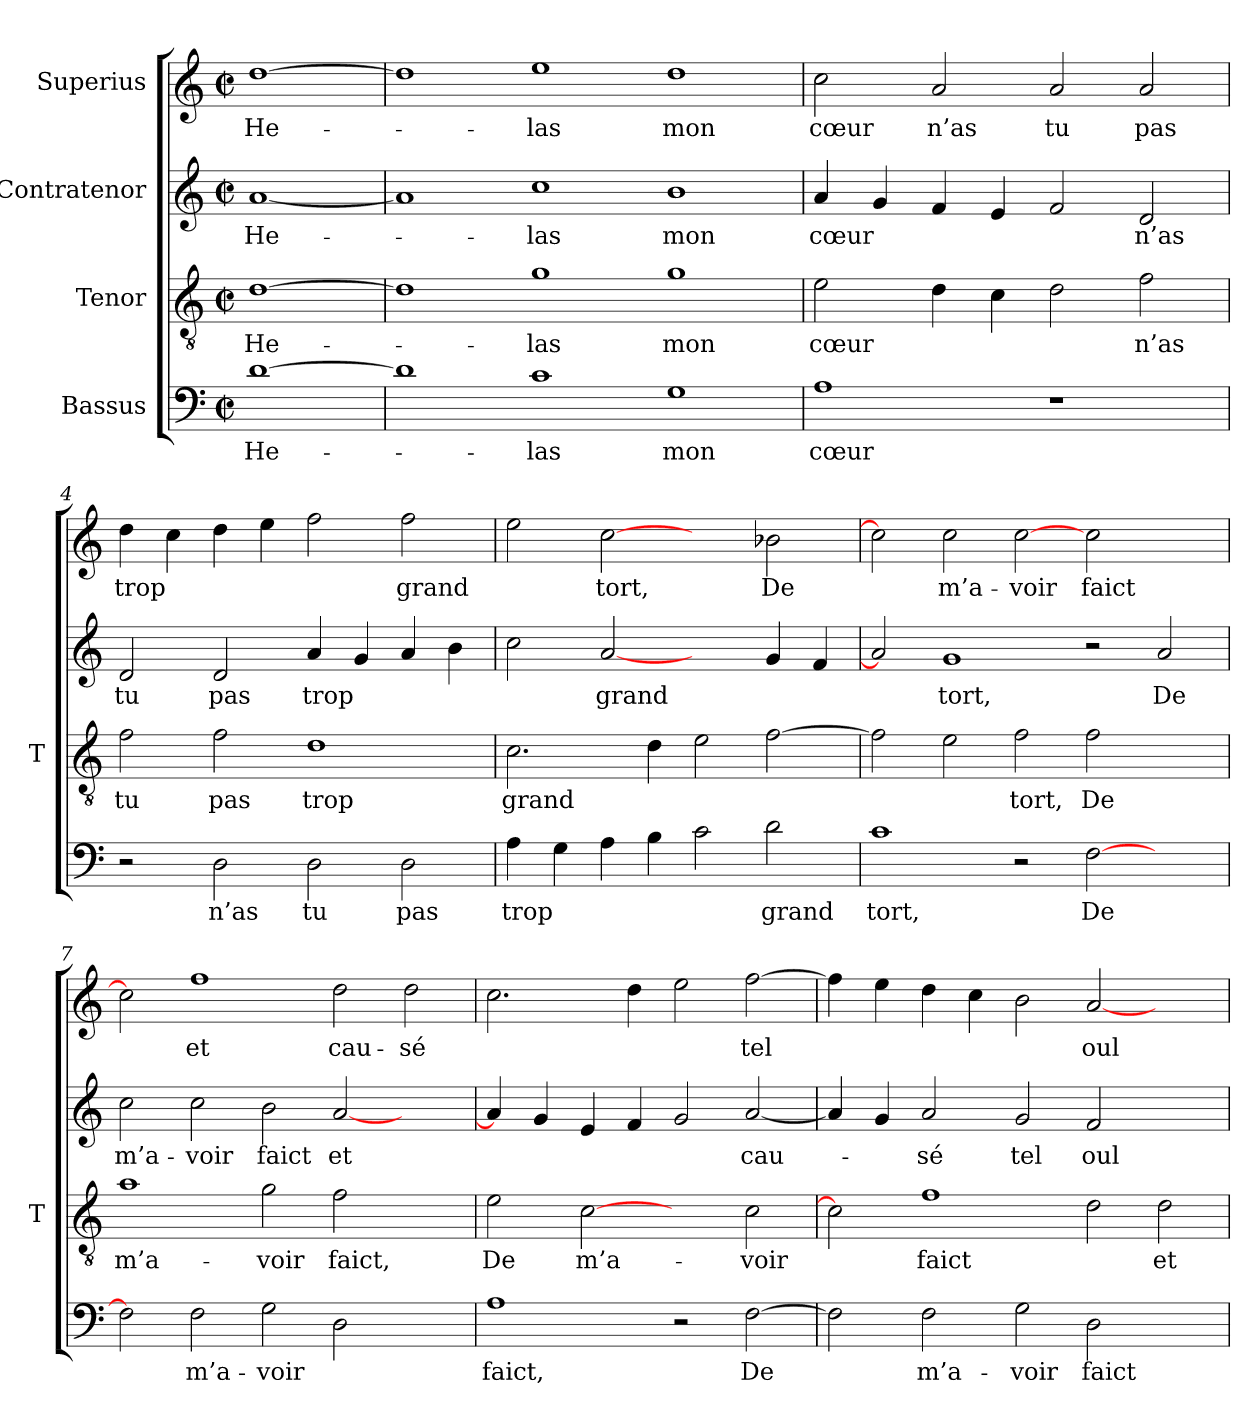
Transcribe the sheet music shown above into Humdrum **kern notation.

**kern	**text	**kern	**text	**kern	**text	**kern	**text
*part4	*part4	*part3	*part3	*part2	*part2	*part1	*part1
*staff4	*staff4	*staff3	*staff3	*staff2	*staff2	*staff1	*staff1
*I"Bassus	*	*I"Tenor	*	*I"Contratenor	*	*I"Superius	*
*	*	*I'T	*	*	*	*	*
*clefF4	*	*clefGv2	*	*clefG2	*	*clefG2	*
*k[]	*	*k[]	*	*k[]	*	*k[]	*
*C:	*	*C:	*	*C:	*	*C:	*
*M2/2	*	*M2/2	*	*M2/2	*	*M2/2	*
*met(c|)	*	*met(c|)	*	*met(c|)	*	*met(c|)	*
=1	=1	=1	=1	=1	=1	=1	=1
[1d	He-	[1d	He-	[1a	He-	[1dd	He-
=2	=2	=2	=2	=2	=2	=2	=2
1d]	.	1d]	.	1a]	.	1dd]	.
1c	-las	1g	-las	1cci	-las	1ee	-las
1G	-mon	1g	-mon	1b	-mon	1dd	-mon
=3	=3	=3	=3	=3	=3	=3	=3
1A	-cœur	2e	-cœur	4a	-cœur	2cc	-cœur
.	.	.	.	4g	.	.	.
.	.	4d	.	4f	.	2a	-n’as
.	.	4c	.	4e	.	.	.
1r	.	2d	.	2f	.	2a	-tu
.	.	2f	-n’as	2d	-n’as	2a	-pas
=4	=4	=4	=4	=4	=4	=4	=4
2r	.	2f	-tu	2d	-tu	4dd	-trop
.	.	.	.	.	.	4cc	.
2D	-n’as	2f	-pas	2d	-pas	4dd	.
.	.	.	.	.	.	4ee	.
2D	-tu	1d	-trop	4a	-trop	2ff	.
.	.	.	.	4g	.	.	.
2D	-pas	.	.	4a	.	2ff	-grand
.	.	.	.	4b	.	.	.
=5	=5	=5	=5	=5	=5	=5	=5
4A	-trop	2.c	-grand	2cc	.	2ee	.
4G	.	.	.	.	.	.	.
4A	.	.	.	[2a	-grand	[2cc	-tort,
4B	.	4d	.	.	.	.	.
2c	.	2e	.	2ryy	.	2ryy	.
2d	-grand	[2f	.	4g	.	2b-X	-De
.	.	.	.	4f	.	.	.
=6	=6	=6	=6	=6	=6	=6	=6
1c	-tort,	2f]	.	2a]	.	2cc]	.
.	.	2e	.	1g	-tort,	2cc	m’a-
2r	.	2f	-tort,	.	.	[2cc	-voir
[2F	-De	2f	-De	2r	.	2cc	-faict
2ryy	.	2ryy	.	2a	-De	2ryy	.
=7	=7	=7	=7	=7	=7	=7	=7
2F]	.	1a	m’a-	2cc	m’a-	2cc]	.
2F	m’a-	.	.	2cc	-voir	1ff	-et
2G	-voir	2g	-voir	2b	-faict	.	.
2D	.	2f	-faict,	[2a	-et	2dd	cau-
2ryy	.	2ryy	.	2ryy	.	2dd	-sé
!!LO:PB:g=z
=8	=8	=8	=8	=8	=8	=8	=8
1A	-faict,	2e	-De	4a]	.	2.cc	.
.	.	.	.	4g	.	.	.
.	.	[2c	m’a-	4e	.	.	.
.	.	.	.	4f	.	4dd	.
2r	.	2ryy	.	2g	.	2ee	.
[2F	-De	2c	-voir	[2a	cau-	[2ff	-tel
=9	=9	=9	=9	=9	=9	=9	=9
2F]	.	2c]	.	4a]	.	4ff]	.
.	.	.	.	4g	.	4ee	.
2F	m’a-	1f	-faict	2a	-sé	4dd	.
.	.	.	.	.	.	4cc	.
2G	-voir	.	.	2g	-tel	2b	.
2D	-faict	2d	.	2f	oul-	[2a	oul-
2ryy	.	2d	-et	2ryy	.	2ryy	.
=	=	=	=	=	=	=	=
*-	*-	*-	*-	*-	*-	*-	*-
